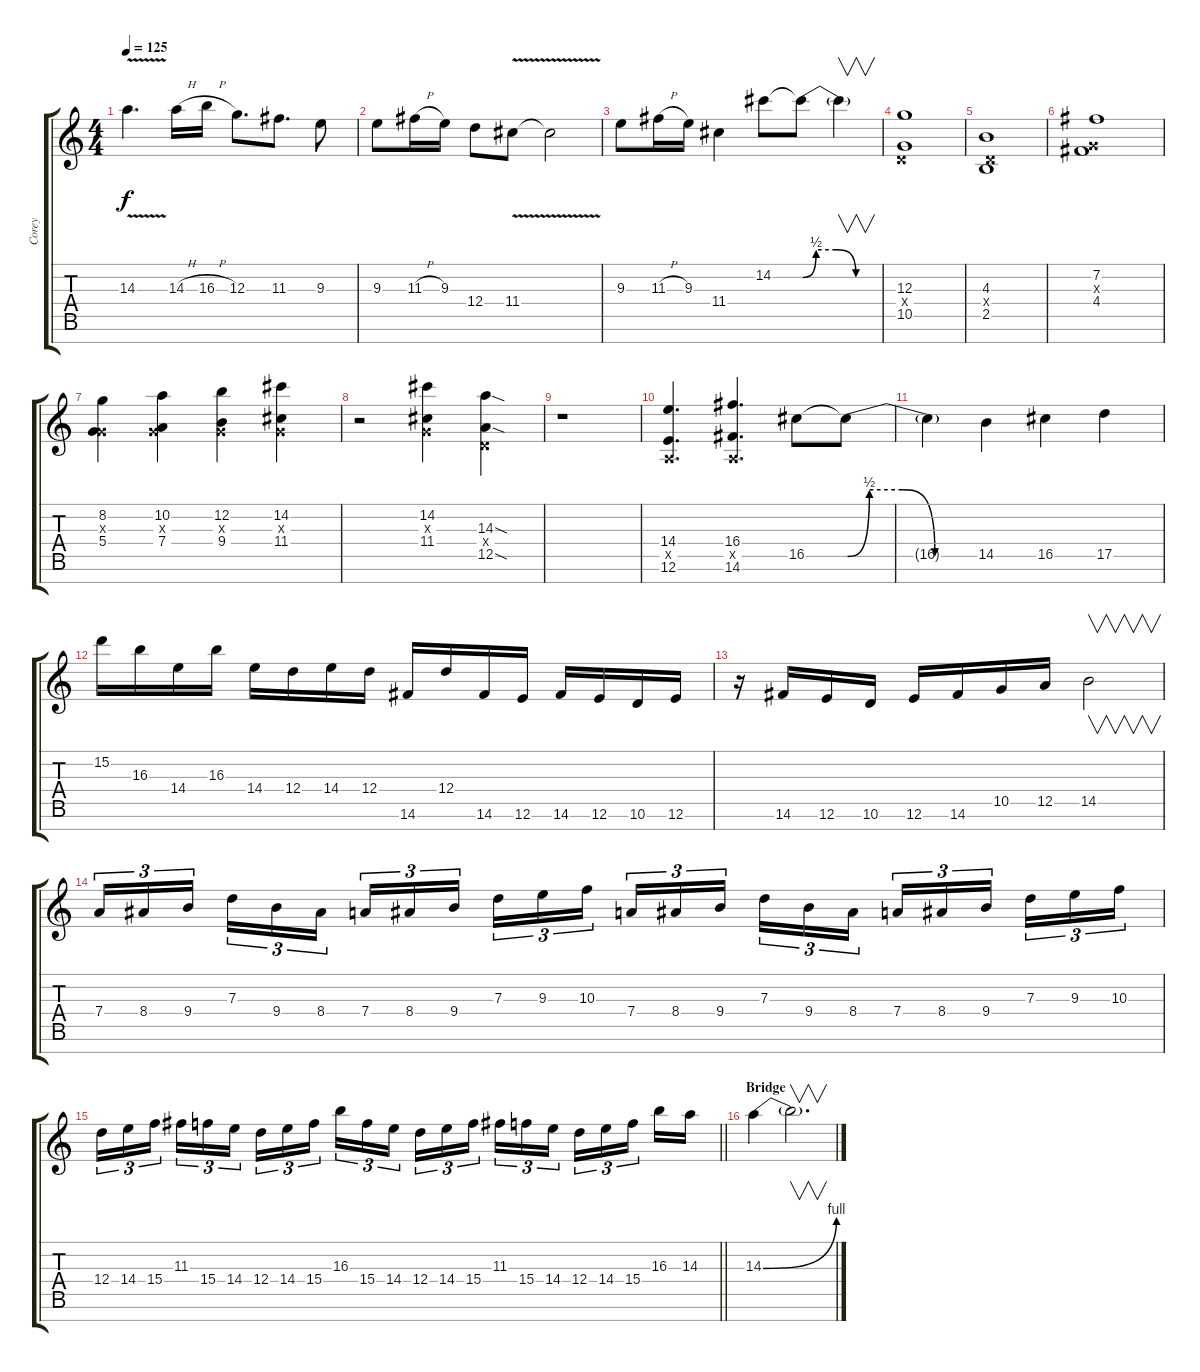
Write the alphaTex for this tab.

\track ("Corey" "Corey") {instrument distortionguitar}
\staff {score tabs}
\tuning (E4 B3 G3 D3 A2 E2 B1) {hide}
\ts (4 4)
\tempo 125
\clef g2
\ks c
14.3{v}.4{d dy f} 14.3{h}.16 16.3{h}.16 12.3.8{d} 11.3.8{d} 9.3.8 |
9.3.8 11.3{h}.16 9.3.16 12.4.8 11.4{v}.8 11.4{v t}.2 |
9.3.8 11.3{h}.16 9.3.16 11.4.4 14.2.8 14.2{be (custom 0 0 10 2 25 2 40 0 60 0) t}.8 14.2{t}.4{v} |
(12.3 0.4{x} 10.5).1 |
(4.3 0.4{x} 2.5).1 |
(7.2 0.3{x} 4.4).1 |
(8.2 0.3{x} 5.4).4 (10.2 0.3{x} 7.4).4 (12.2 0.3{x} 9.4).4 (14.2 0.3{x} 11.4).4 |
r.2 (14.2 0.3{x} 11.4).4 (14.3{sod} 0.4{x} 12.5{sod}).4 |
r.1 |
(14.4 0.5{x} 12.6).4{d} (16.4 0.5{x} 14.6).4{d} 16.5.8 16.5{be (custom 0 0 10 2 25 2 40 0 60 0) t}.8 |
16.5{t}.4 14.5.4 16.5.4 17.5.4 |
15.2.16 16.3.16 14.4.16 16.3.16 14.4.16 12.4.16 14.4.16 12.4.16 14.6.16 12.4.16 14.6.16 12.6.16 14.6.16 12.6.16 10.6.16 12.6.16 |
r.16 14.6.16 12.6.16 10.6.16 12.6.16 14.6.16 10.5.16 12.5.16 14.5.2{v} |
7.4.16{tu (3 2)} 8.4.16{tu (3 2)} 9.4.16{tu (3 2) beam splitsecondary} 7.3.16{tu (3 2)} 9.4.16{tu (3 2)} 8.4.16{tu (3 2)} 7.4.16{tu (3 2)} 8.4.16{tu (3 2)} 9.4.16{tu (3 2) beam splitsecondary} 7.3.16{tu (3 2)} 9.3.16{tu (3 2)} 10.3.16{tu (3 2)} 7.4.16{tu (3 2)} 8.4.16{tu (3 2)} 9.4.16{tu (3 2) beam splitsecondary} 7.3.16{tu (3 2)} 9.4.16{tu (3 2)} 8.4.16{tu (3 2)} 7.4.16{tu (3 2)} 8.4.16{tu (3 2)} 9.4.16{tu (3 2) beam splitsecondary} 7.3.16{tu (3 2)} 9.3.16{tu (3 2)} 10.3.16{tu (3 2)} |
\barLineRight lightlight
12.4.16{tu (3 2)} 14.4.16{tu (3 2)} 15.4.16{tu (3 2) beam splitsecondary} 11.3.16{tu (3 2)} 15.4.16{tu (3 2)} 14.4.16{tu (3 2)} 12.4.16{tu (3 2)} 14.4.16{tu (3 2)} 15.4.16{tu (3 2) beam splitsecondary} 16.3.16{tu (3 2)} 15.4.16{tu (3 2)} 14.4.16{tu (3 2)} 12.4.16{tu (3 2)} 14.4.16{tu (3 2)} 15.4.16{tu (3 2) beam splitsecondary} 11.3.16{tu (3 2)} 15.4.16{tu (3 2)} 14.4.16{tu (3 2)} 12.4.16{tu (3 2)} 14.4.16{tu (3 2)} 15.4.16{tu (3 2) beam splitsecondary} 16.3.16 14.3.16 |
\section ("" "Bridge")
14.3{be (bend 0 0 60 4)}.4 14.3{t}.2{v d}
